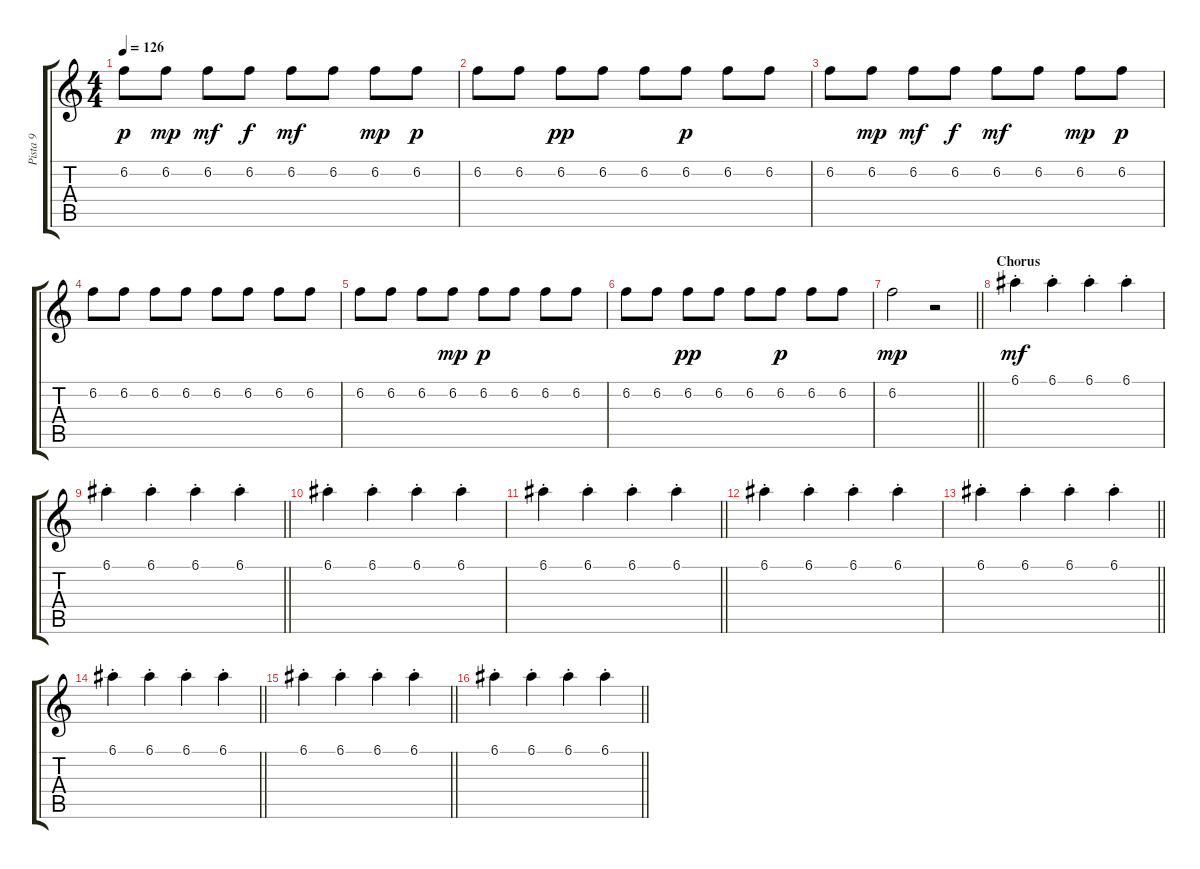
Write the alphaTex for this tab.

\track ("Pista 9" "Pista 9") {instrument overdrivenguitar}
\staff {score tabs}
\tuning (E4 B3 G3 D3 A2 E2) {hide}
\ts (4 4)
\tempo 126
\clef g2
\ks c
6.2.8{dy p} 6.2.8{dy mp} 6.2.8{dy mf} 6.2.8{dy f} 6.2.8{dy mf} 6.2.8 6.2.8{dy mp} 6.2.8{dy p} |
6.2.8 6.2.8 6.2.8{dy pp} 6.2.8 6.2.8 6.2.8{dy p} 6.2.8 6.2.8 |
6.2.8 6.2.8{dy mp} 6.2.8{dy mf} 6.2.8{dy f} 6.2.8{dy mf} 6.2.8 6.2.8{dy mp} 6.2.8{dy p} |
6.2.8 6.2.8 6.2.8 6.2.8 6.2.8 6.2.8 6.2.8 6.2.8 |
6.2.8 6.2.8 6.2.8 6.2.8{dy mp} 6.2.8{dy p} 6.2.8 6.2.8 6.2.8 |
6.2.8 6.2.8 6.2.8{dy pp} 6.2.8 6.2.8 6.2.8{dy p} 6.2.8 6.2.8 |
\barLineRight lightlight
6.2.2{dy mp} r.2 |
\section ("" "Chorus")
6.1{st}.4{dy mf balance 3} 6.1{st}.4 6.1{st}.4 6.1{st}.4 |
\barLineRight lightlight
6.1{st}.4 6.1{st}.4 6.1{st}.4 6.1{st}.4 |
6.1{st}.4 6.1{st}.4 6.1{st}.4 6.1{st}.4 |
\barLineRight lightlight
6.1{st}.4 6.1{st}.4 6.1{st}.4 6.1{st}.4 |
6.1{st}.4 6.1{st}.4 6.1{st}.4 6.1{st}.4 |
\barLineRight lightlight
6.1{st}.4 6.1{st}.4 6.1{st}.4 6.1{st}.4 |
\barLineRight lightlight
6.1{st}.4 6.1{st}.4 6.1{st}.4 6.1{st}.4 |
\barLineRight lightlight
6.1{st}.4 6.1{st}.4 6.1{st}.4 6.1{st}.4 |
\barLineRight lightlight
6.1{st}.4 6.1{st}.4 6.1{st}.4 6.1{st}.4
